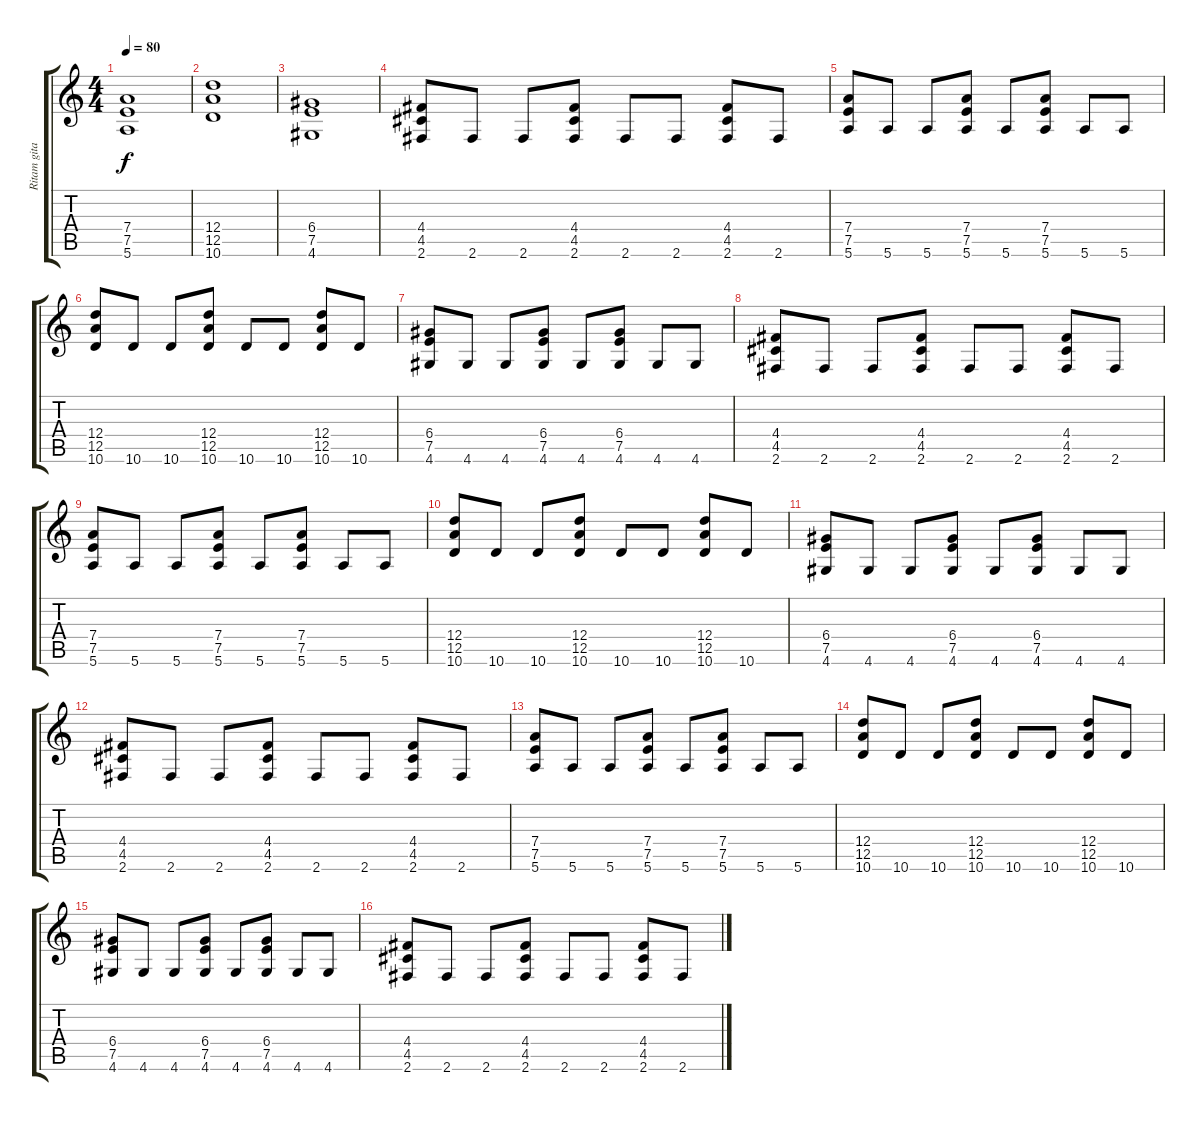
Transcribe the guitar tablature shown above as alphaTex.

\track ("Ritam gitara" "Ritam gita") {instrument distortionguitar}
\staff {score tabs}
\tuning (E4 B3 G3 D3 A2 E2) {hide}
\ts (4 4)
\tempo 80
\clef g2
\ks c
(7.4 7.5 5.6).1{dy f} |
(12.4 12.5 10.6).1 |
(6.4 7.5 4.6).1 |
(4.4 4.5 2.6).8 2.6.8 2.6.8 (4.4 4.5 2.6).8 2.6.8 2.6.8 (4.4 4.5 2.6).8 2.6.8 |
(7.4 7.5 5.6).8 5.6.8 5.6.8 (7.4 7.5 5.6).8 5.6.8 (7.4 7.5 5.6).8 5.6.8 5.6.8 |
(12.4 12.5 10.6).8 10.6.8 10.6.8 (12.4 12.5 10.6).8 10.6.8 10.6.8 (12.4 12.5 10.6).8 10.6.8 |
(6.4 7.5 4.6).8 4.6.8 4.6.8 (6.4 7.5 4.6).8 4.6.8 (6.4 7.5 4.6).8 4.6.8 4.6.8 |
(4.4 4.5 2.6).8 2.6.8 2.6.8 (4.4 4.5 2.6).8 2.6.8 2.6.8 (4.4 4.5 2.6).8 2.6.8 |
(7.4 7.5 5.6).8 5.6.8 5.6.8 (7.4 7.5 5.6).8 5.6.8 (7.4 7.5 5.6).8 5.6.8 5.6.8 |
(12.4 12.5 10.6).8 10.6.8 10.6.8 (12.4 12.5 10.6).8 10.6.8 10.6.8 (12.4 12.5 10.6).8 10.6.8 |
(6.4 7.5 4.6).8 4.6.8 4.6.8 (6.4 7.5 4.6).8 4.6.8 (6.4 7.5 4.6).8 4.6.8 4.6.8 |
(4.4 4.5 2.6).8 2.6.8 2.6.8 (4.4 4.5 2.6).8 2.6.8 2.6.8 (4.4 4.5 2.6).8 2.6.8 |
(7.4 7.5 5.6).8 5.6.8 5.6.8 (7.4 7.5 5.6).8 5.6.8 (7.4 7.5 5.6).8 5.6.8 5.6.8 |
(12.4 12.5 10.6).8 10.6.8 10.6.8 (12.4 12.5 10.6).8 10.6.8 10.6.8 (12.4 12.5 10.6).8 10.6.8 |
(6.4 7.5 4.6).8 4.6.8 4.6.8 (6.4 7.5 4.6).8 4.6.8 (6.4 7.5 4.6).8 4.6.8 4.6.8 |
(4.4 4.5 2.6).8 2.6.8 2.6.8 (4.4 4.5 2.6).8 2.6.8 2.6.8 (4.4 4.5 2.6).8 2.6.8
